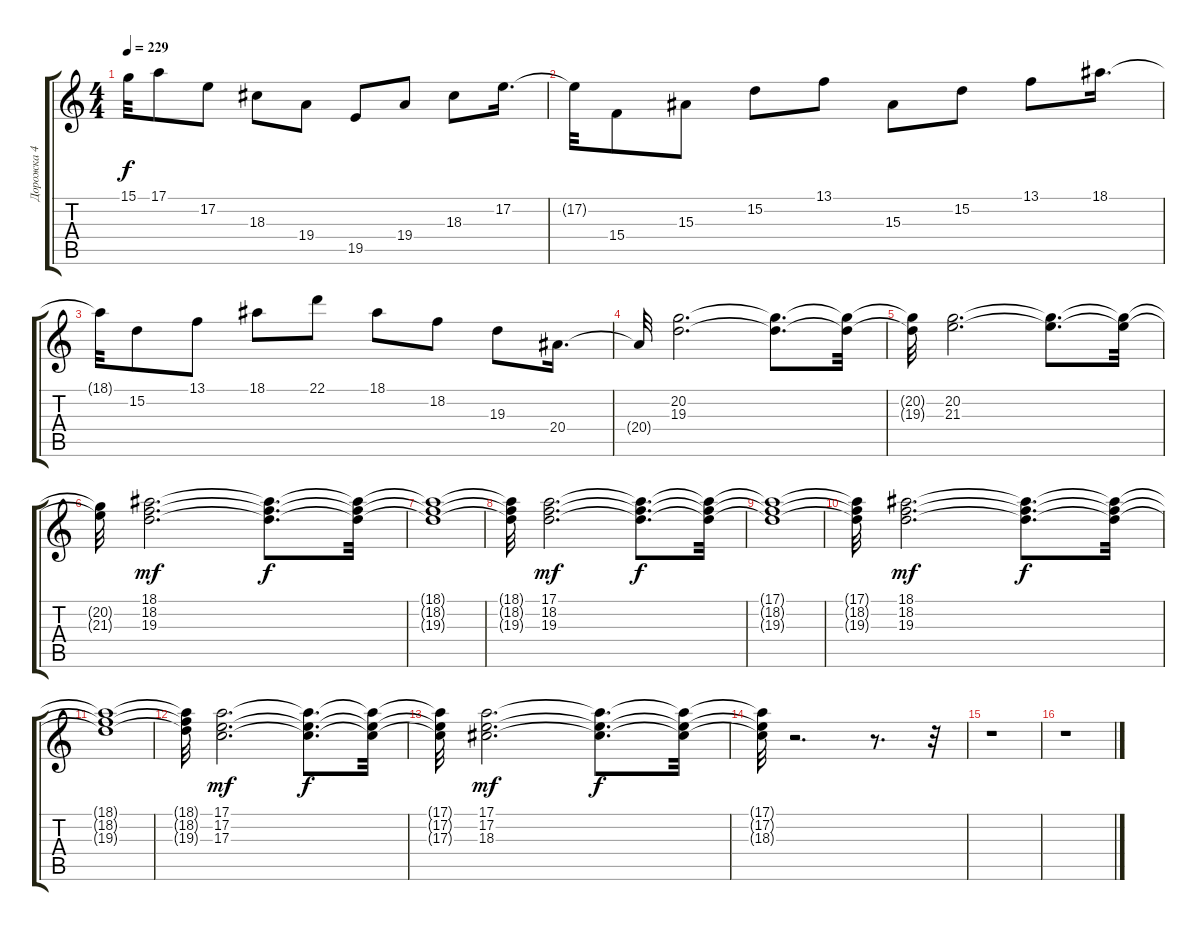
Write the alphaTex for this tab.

\track ("Дорожка 4" "Дорожка 4") {instrument stringensemble1}
\staff {score tabs}
\tuning (E4 B3 G3 D3 A2 E2) {hide}
\ts (4 4)
\tempo 229
\clef g2
\ks c
15.1{t}.32{dy f} 17.1.8 17.2.8 18.3.8 19.4.8 19.5.8 19.4.8 18.3.8 17.2.16{d} |
17.2{t}.32 15.4.8 15.3.8 15.2.8 13.1.8 15.3.8 15.2.8 13.1.8 18.1.16{d} |
18.1{t}.32 15.2.8 13.1.8 18.1.8 22.1.8 18.1.8 18.2.8 19.3.8 20.4.16{d} |
20.4{t}.32 (20.2 19.3).2{d} (20.2{t} 19.3{t}).8{d} (20.2{t} 19.3{t}).32 |
(20.2{t} 19.3{t}).32 (20.2 21.3).2{d} (20.2{t} 21.3{t}).8{d} (20.2{t} 21.3{t}).32 |
(20.2{t} 21.3{t}).32 (18.1 18.2 19.3).2{d dy mf} (18.1{t} 18.2{t} 19.3{t}).8{d dy f} (18.1{t} 18.2{t} 19.3{t}).32 |
(18.1{t} 18.2{t} 19.3{t}).1 |
(18.1{t} 18.2{t} 19.3{t}).32 (17.1 18.2 19.3).2{d dy mf} (17.1{t} 18.2{t} 19.3{t}).8{d dy f} (17.1{t} 18.2{t} 19.3{t}).32 |
(17.1{t} 18.2{t} 19.3{t}).1 |
(17.1{t} 18.2{t} 19.3{t}).32 (18.1 18.2 19.3).2{d dy mf} (18.1{t} 18.2{t} 19.3{t}).8{d dy f} (18.1{t} 18.2{t} 19.3{t}).32 |
(18.1{t} 18.2{t} 19.3{t}).1 |
(18.1{t} 18.2{t} 19.3{t}).32 (17.1 17.2 17.3).2{d dy mf} (17.1{t} 17.2{t} 17.3{t}).8{d dy f} (17.1{t} 17.2{t} 17.3{t}).32 |
(17.1{t} 17.2{t} 17.3{t}).32 (17.1 17.2 18.3).2{d dy mf} (17.1{t} 17.2{t} 18.3{t}).8{d dy f} (17.1{t} 17.2{t} 18.3{t}).32 |
(17.1{t} 17.2{t} 18.3{t}).32 r.2{d} r.8{d} r.32 |
r.1 |
r.1
